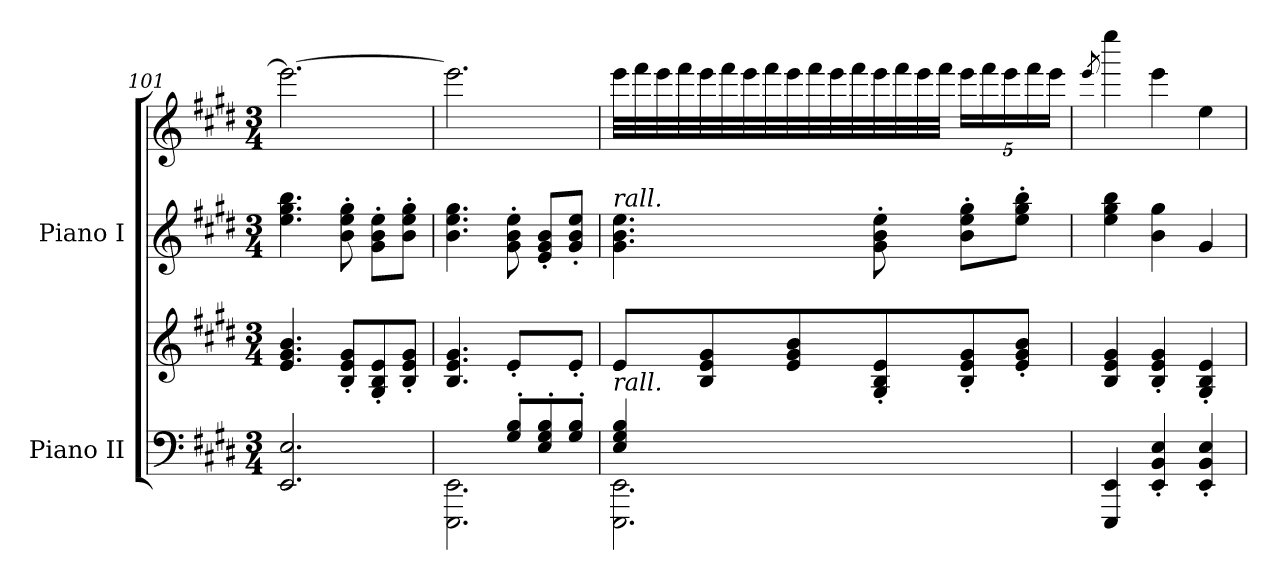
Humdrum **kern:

**kern	**kern	**kern	**kern
*part2	*part2	*part1	*part1
*staff4	*staff3	*staff2	*staff1
*I"Piano II	*	*I"Piano I	*
*I'Pno. II	*	*I'Pno. I	*
*clefF4	*clefG2	*clefG2	*clefG2
*k[f#c#g#d#]	*k[f#c#g#d#]	*k[f#c#g#d#]	*k[f#c#g#d#]
*M3/4	*M3/4	*M3/4	*M3/4
=101	=101	=101	=101
2.EE/ 2.E/	4.e/ 4.g#/ 4.b/	4.ee\ 4.gg#\ 4.bb\	2.eee\_
.	8B/' 8e/' 8g#/'L	8b\' 8ee\' 8gg#\'	.
.	8G#/' 8B/' 8e/'	8g#\' 8b\' 8ee\'L	.
.	8B/' 8e/' 8g#/'J	8b\' 8ee\' 8gg#\'J	.
=102	=102	=102	=102
*^	*	*	*
4.ryy	2.EEE\ 2.EE\	4.B/ 4.e/ 4.g#/	4.b\ 4.ee\ 4.gg#\	2.eee\]
8G#/' 8B/'L	.	8e'/L	8g#\' 8b\' 8ee\'	.
8E/' 8G#/' 8B/'	.	8reyy	8e/' 8g#/' 8b/'L	.
8G#/' 8B/'J	.	8e'/J	8g#/' 8b/' 8ee/'J	.
!!LO:PB:g=z
=103	=103	=103	=103	=103
!	!	!	!LO:TX:a:i:t=rall.	!
!LO:TX:a:i:t=rall.	!	!	!	!
4E/ 4G#/ 4B/	2.EEE\ 2.EE\	8e/L	4.g#\ 4.b\ 4.ee\	32eee\LLL
.	.	.	.	32fff#\
.	.	.	.	32eee\
.	.	.	.	32fff#\
*	*	*	*	*MM66
.	.	8B/ 8e/ 8g#/	.	32eee\
.	.	.	.	32fff#\
.	.	.	.	32eee\
.	.	.	.	32fff#\
2ryy	.	8e/ 8g#/ 8b/	.	32eee\
.	.	.	.	32fff#\
.	.	.	.	32eee\
.	.	.	.	32fff#\
*	*	*	*	*MM60
.	.	8G#/' 8B/' 8e/'	8g#\' 8b\' 8ee\'	32eee\
.	.	.	.	32fff#\
.	.	.	.	32eee\
.	.	.	.	32fff#\JJJ
*	*	*	*	*Xbrackettup
.	.	8B/' 8e/' 8g#/'	8b\' 8ee\' 8gg#\'L	20eee\LL
.	.	.	.	20fff#\
.	.	.	.	20eee\
.	.	8e/' 8g#/' 8b/'J	8ee\' 8gg#\' 8bb\'J	.
.	.	.	.	20fff#\
.	.	.	.	20eee\JJ
*v	*v	*	*	*
=104	=104	=104	=104
*	*	*	*MM54
.	.	.	8qeee/
4EEE/ 4EE/	4B/ 4e/ 4g#/	4ee\ 4gg#\ 4bb\	4eeee\
4EE/' 4BB/' 4E/'	4B/' 4e/' 4g#/'	4b\ 4gg#\	4eee\
4EE/' 4BB/' 4E/'	4G#/' 4B/' 4e/'	4g#/	4ee\
=	=	=	=
*-	*-	*-	*-
